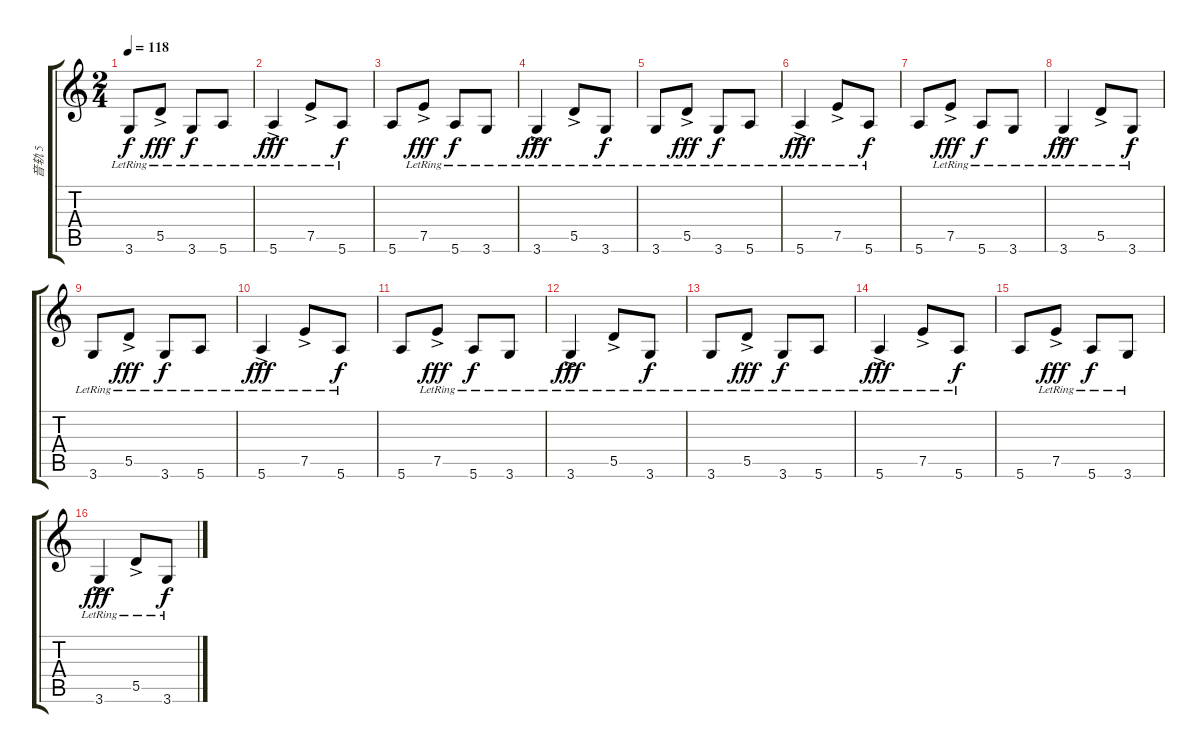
\track ("音轨 5" "音轨 5") {instrument overdrivenguitar}
\staff {score tabs}
\tuning (E4 B3 G3 D3 A2 E2) {hide}
\ts (2 4)
\tempo 118
\clef g2
\ks c
3.6{lr}.8{dy f} 5.5{ac lr}.8{dy fff} 3.6{lr}.8{dy f} 5.6{lr}.8 |
5.6{ac lr}.4{dy fff} 7.5{ac lr}.8 5.6{lr}.8{dy f} |
5.6.8 7.5{ac lr}.8{dy fff} 5.6{lr}.8{dy f} 3.6{lr}.8 |
3.6{ac lr}.4{dy fff} 5.5{ac lr}.8 3.6{lr}.8{dy f} |
3.6{lr}.8 5.5{ac lr}.8{dy fff} 3.6{lr}.8{dy f} 5.6{lr}.8 |
5.6{ac lr}.4{dy fff} 7.5{ac lr}.8 5.6{lr}.8{dy f} |
5.6.8 7.5{ac lr}.8{dy fff} 5.6{lr}.8{dy f} 3.6{lr}.8 |
3.6{ac lr}.4{dy fff} 5.5{ac lr}.8 3.6{lr}.8{dy f} |
3.6{lr}.8 5.5{ac lr}.8{dy fff} 3.6{lr}.8{dy f} 5.6{lr}.8 |
5.6{ac lr}.4{dy fff} 7.5{ac lr}.8 5.6{lr}.8{dy f} |
5.6.8 7.5{ac lr}.8{dy fff} 5.6{lr}.8{dy f} 3.6{lr}.8 |
3.6{ac lr}.4{dy fff} 5.5{ac lr}.8 3.6{lr}.8{dy f} |
3.6{lr}.8 5.5{ac lr}.8{dy fff} 3.6{lr}.8{dy f} 5.6{lr}.8 |
5.6{ac lr}.4{dy fff} 7.5{ac lr}.8 5.6{lr}.8{dy f} |
5.6.8 7.5{ac lr}.8{dy fff} 5.6{lr}.8{dy f} 3.6{lr}.8 |
3.6{ac lr}.4{dy fff} 5.5{ac lr}.8 3.6{lr}.8{dy f}
